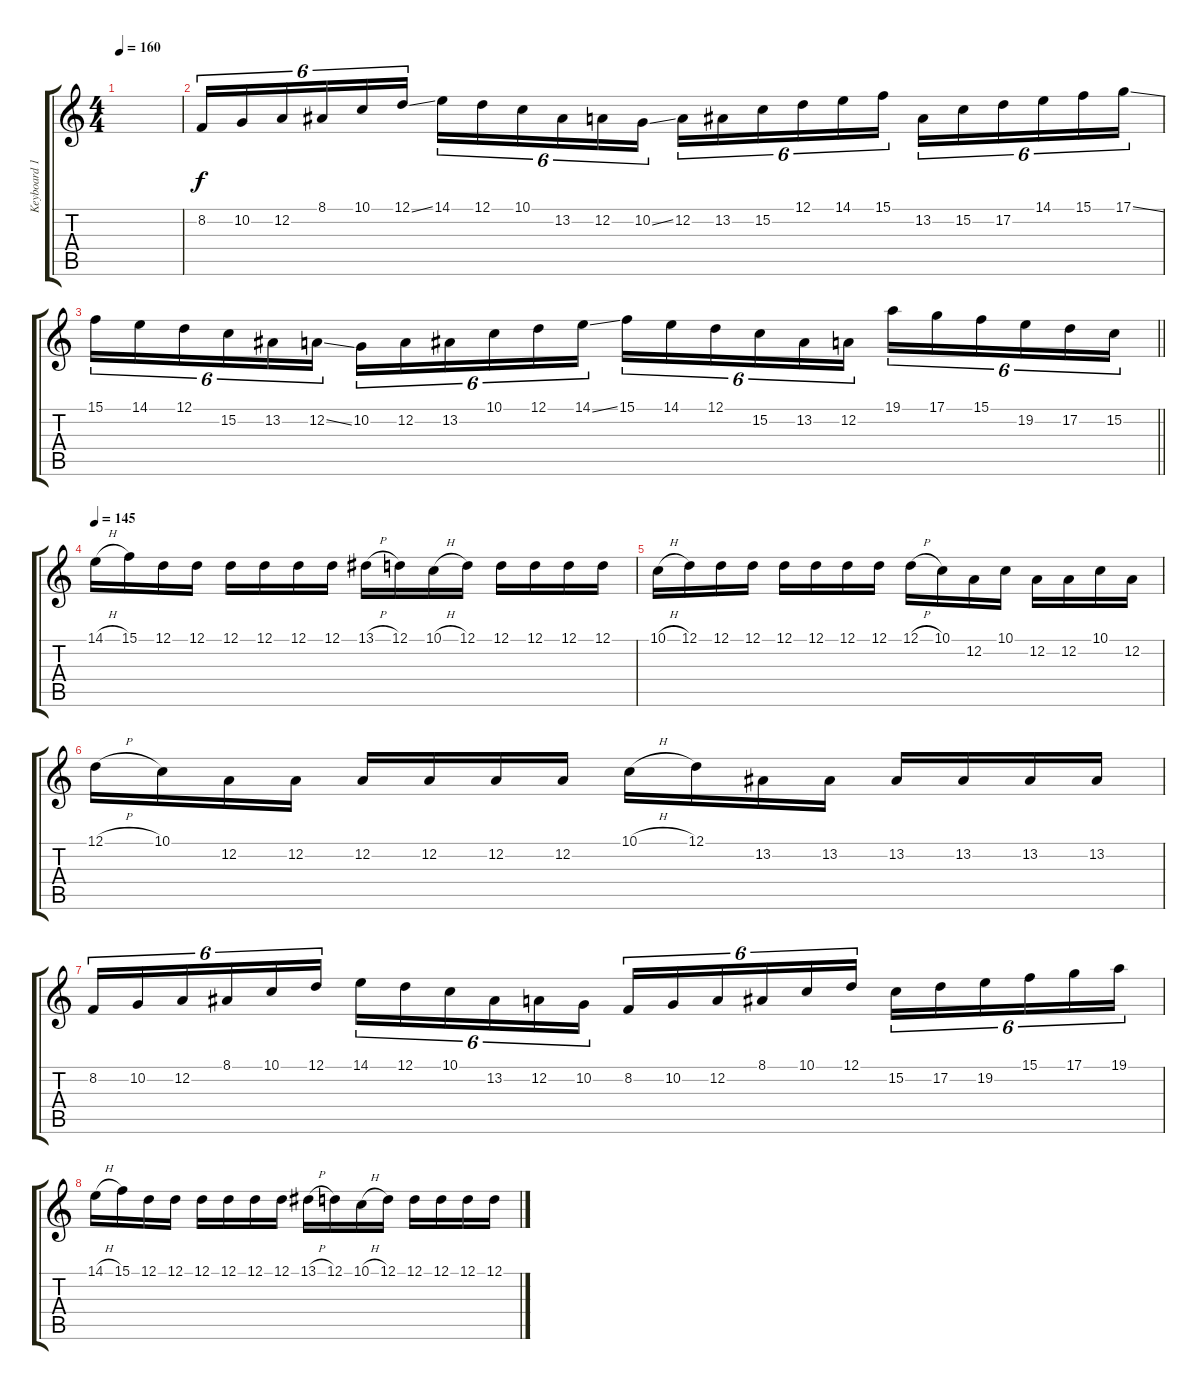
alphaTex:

\track ("Keyboard 1 [Harpsichord]" "Keyboard 1") {instrument harpsichord}
\staff {score tabs}
\tuning (D4 A3 F3 C3 G2 D2) {hide}
\ts (4 4)
\tempo 160
\clef g2
\ks c
|
8.2.16{tu (6 4)} 10.2.16{tu (6 4)} 12.2.16{tu (6 4)} 8.1.16{tu (6 4)} 10.1.16{tu (6 4)} 12.1{ss}.16{tu (6 4)} 14.1.16{tu (6 4)} 12.1.16{tu (6 4)} 10.1.16{tu (6 4)} 13.2.16{tu (6 4)} 12.2.16{tu (6 4)} 10.2{ss}.16{tu (6 4)} 12.2.16{tu (6 4)} 13.2.16{tu (6 4)} 15.2.16{tu (6 4)} 12.1.16{tu (6 4)} 14.1.16{tu (6 4)} 15.1.16{tu (6 4)} 13.2.16{tu (6 4)} 15.2.16{tu (6 4)} 17.2.16{tu (6 4)} 14.1.16{tu (6 4)} 15.1.16{tu (6 4)} 17.1{ss}.16{tu (6 4)} |
\barLineRight lightlight
15.1.16{tu (6 4)} 14.1.16{tu (6 4)} 12.1.16{tu (6 4)} 15.2.16{tu (6 4)} 13.2.16{tu (6 4)} 12.2{ss}.16{tu (6 4)} 10.2.16{tu (6 4)} 12.2.16{tu (6 4)} 13.2.16{tu (6 4)} 10.1.16{tu (6 4)} 12.1.16{tu (6 4)} 14.1{ss}.16{tu (6 4)} 15.1.16{tu (6 4)} 14.1.16{tu (6 4)} 12.1.16{tu (6 4)} 15.2.16{tu (6 4)} 13.2.16{tu (6 4)} 12.2.16{tu (6 4)} 19.1.16{tu (6 4)} 17.1.16{tu (6 4)} 15.1.16{tu (6 4)} 19.2.16{tu (6 4)} 17.2.16{tu (6 4)} 15.2.16{tu (6 4)} |
\tempo 145
14.1{h}.16 15.1.16 12.1.16 12.1.16 12.1.16 12.1.16 12.1.16 12.1.16 13.1{h}.16 12.1.16 10.1{h}.16 12.1.16 12.1.16 12.1.16 12.1.16 12.1.16 |
10.1{h}.16 12.1.16 12.1.16 12.1.16 12.1.16 12.1.16 12.1.16 12.1.16 12.1{h}.16 10.1.16 12.2.16 10.1.16 12.2.16 12.2.16 10.1.16 12.2.16 |
12.1{h}.16 10.1.16 12.2.16 12.2.16 12.2.16 12.2.16 12.2.16 12.2.16 10.1{h}.16 12.1.16 13.2.16 13.2.16 13.2.16 13.2.16 13.2.16 13.2.16 |
8.2.16{tu (6 4)} 10.2.16{tu (6 4)} 12.2.16{tu (6 4)} 8.1.16{tu (6 4)} 10.1.16{tu (6 4)} 12.1.16{tu (6 4)} 14.1.16{tu (6 4)} 12.1.16{tu (6 4)} 10.1.16{tu (6 4)} 13.2.16{tu (6 4)} 12.2.16{tu (6 4)} 10.2.16{tu (6 4)} 8.2.16{tu (6 4)} 10.2.16{tu (6 4)} 12.2.16{tu (6 4)} 8.1.16{tu (6 4)} 10.1.16{tu (6 4)} 12.1.16{tu (6 4)} 15.2.16{tu (6 4)} 17.2.16{tu (6 4)} 19.2.16{tu (6 4)} 15.1.16{tu (6 4)} 17.1.16{tu (6 4)} 19.1.16{tu (6 4)} |
14.1{h}.16 15.1.16 12.1.16 12.1.16 12.1.16 12.1.16 12.1.16 12.1.16 13.1{h}.16 12.1.16 10.1{h}.16 12.1.16 12.1.16 12.1.16 12.1.16 12.1.16
